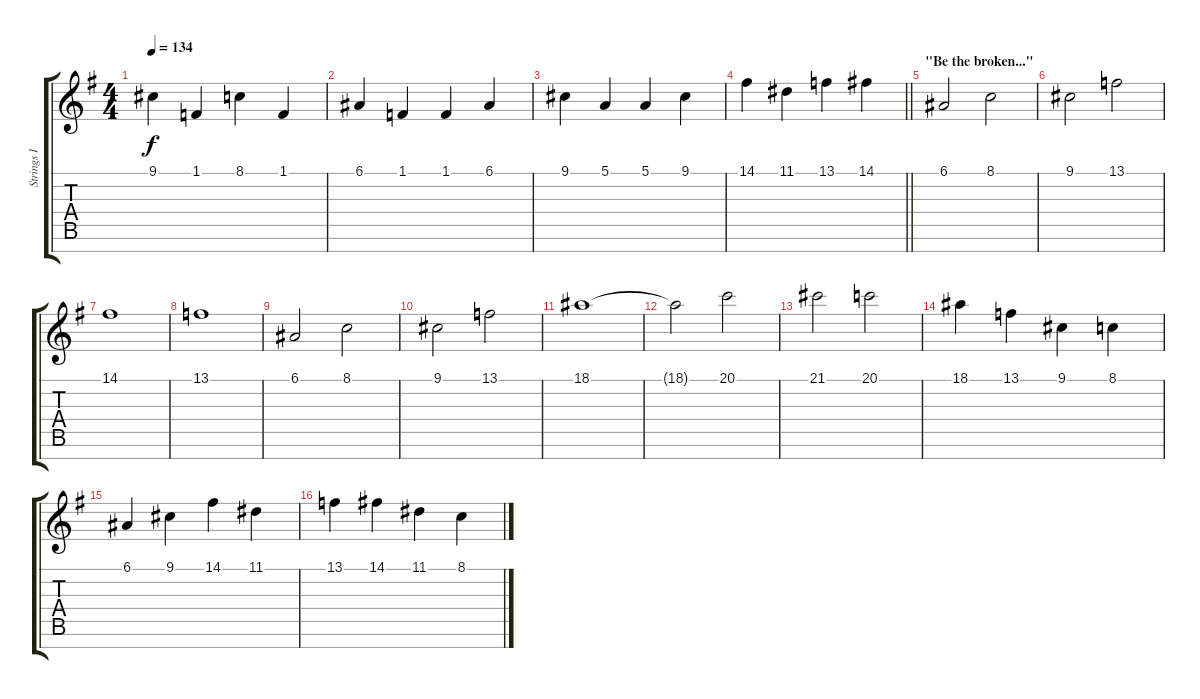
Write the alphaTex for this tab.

\track ("Strings I" "Strings I") {instrument stringensemble1}
\staff {score tabs}
\tuning (E4 B3 G3 D3 A2 E2 B1) {hide}
\ts (4 4)
\tempo 134
\clef g2
\ks g
9.1.4{dy f} 1.1.4 8.1.4 1.1.4 |
6.1.4 1.1.4 1.1.4 6.1.4 |
9.1.4 5.1.4 5.1.4 9.1.4 |
\barLineRight lightlight
14.1.4 11.1.4 13.1.4 14.1.4 |
\section ("" "\"Be the broken...\"")
6.1.2 8.1.2 |
9.1.2 13.1.2 |
14.1.1 |
13.1.1 |
6.1.2 8.1.2 |
9.1.2 13.1.2 |
18.1.1 |
18.1{t}.2 20.1.2 |
21.1.2 20.1.2 |
18.1.4 13.1.4 9.1.4 8.1.4 |
6.1.4 9.1.4 14.1.4 11.1.4 |
13.1.4 14.1.4 11.1.4 8.1.4
